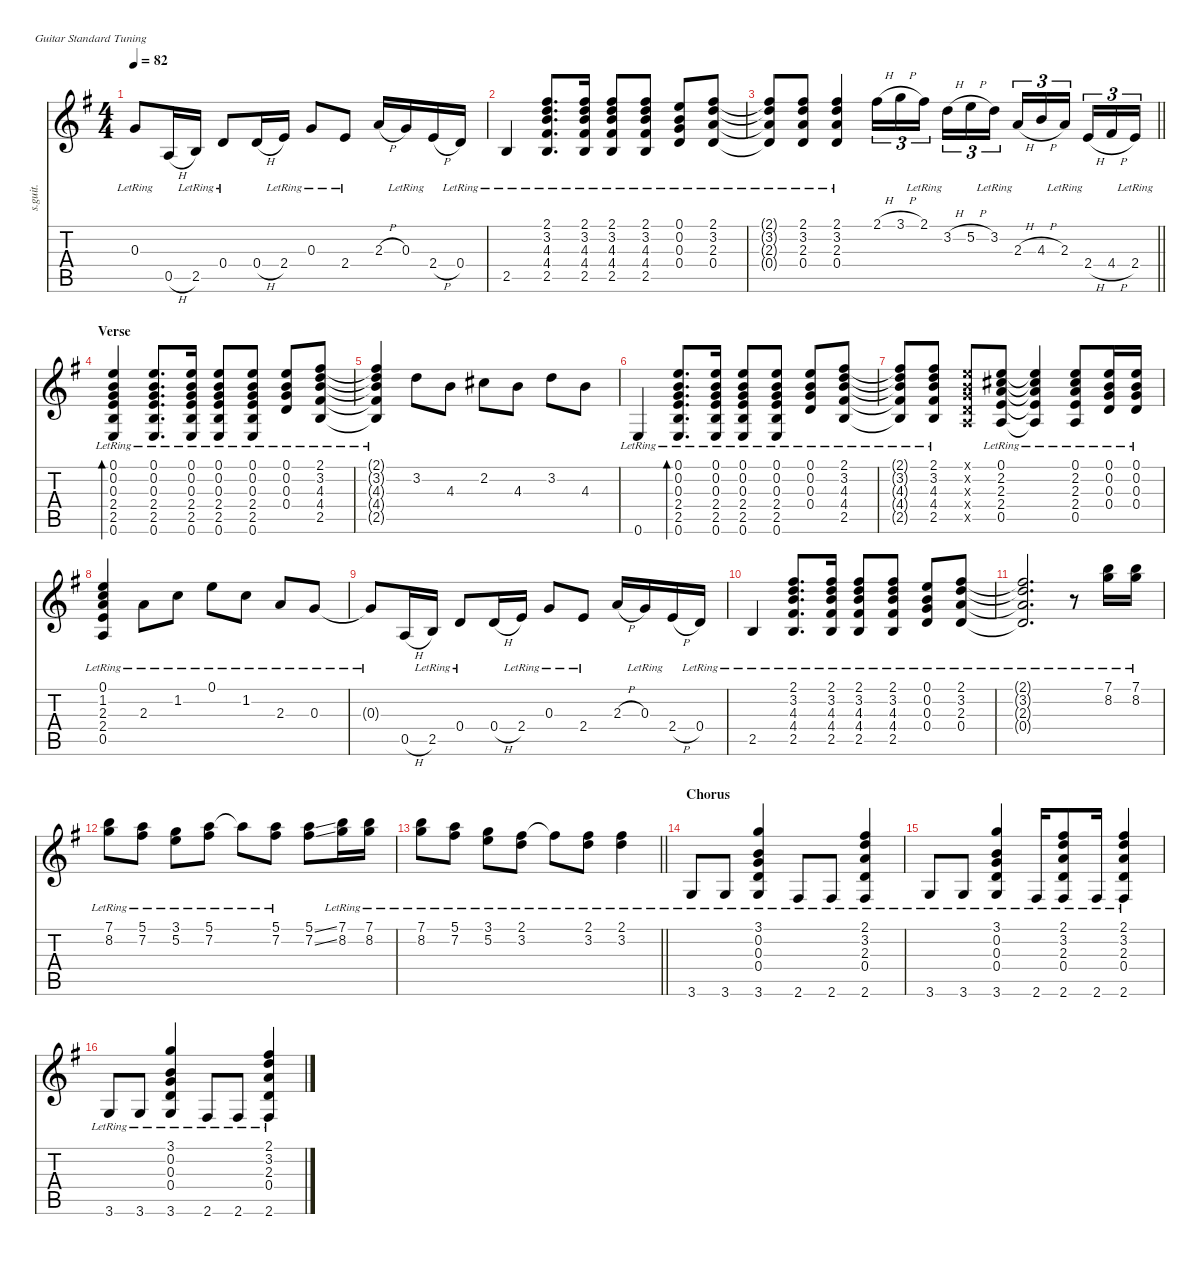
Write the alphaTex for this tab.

\defaultSystemsLayout 4
\hideDynamics
\bracketExtendMode nobrackets
\track ("Guitar Acoustic 1" "s.guit.") {instrument acousticguitarsteel}
\staff {score tabs}
\tuning (E4 B3 G3 D3 A2 E2)
\ts (4 4)
\tempo 82
\clef g2
\ks eminor
0.3{lr t acc forcenatural}.8{dy mf beam Up} 0.5{h acc forcenatural}.16{beam Up} 2.5{lr acc forcenatural}.16{beam Up} 0.4{lr acc forcenatural}.8{beam Up} 0.4{h acc forcenatural}.16{beam Up} 2.4{lr acc forcenatural}.16{beam Up} 0.3{lr acc forcenatural}.8{beam Up} 2.4{lr acc forcenatural}.8{beam Up} 2.3{h acc forcenatural}.16{beam Up} 0.3{lr acc forcenatural}.16{beam Up} 2.4{h acc forcenatural}.16{beam Up} 0.4{lr acc forcenatural}.16{beam Up} |
2.5{lr acc forcenatural}.4{beam Up} (2.1{lr acc #} 3.2{lr acc forcenatural} 4.3{lr acc forcenatural} 4.4{lr acc #} 2.5{lr acc forcenatural}).8{d beam Up} (2.1{lr acc #} 3.2{lr acc forcenatural} 4.3{lr acc forcenatural} 4.4{lr acc #} 2.5{lr acc forcenatural}).16{beam Up} (2.1{lr acc #} 3.2{lr acc forcenatural} 4.3{lr acc forcenatural} 4.4{lr acc #} 2.5{lr acc forcenatural}).8{beam Up} (2.1{lr acc #} 3.2{lr acc forcenatural} 4.3{lr acc forcenatural} 4.4{lr acc #} 2.5{lr acc forcenatural}).8{beam Up} (0.1{lr acc forcenatural} 0.2{lr acc forcenatural} 0.3{lr acc forcenatural} 0.4{lr acc forcenatural}).8{beam Up} (2.1{lr acc #} 3.2{lr acc forcenatural} 2.3{lr acc forcenatural} 0.4{lr acc forcenatural}).8{beam Up} |
\barLineRight lightlight
(2.1{lr t acc #} 3.2{lr t acc forcenatural} 2.3{lr t acc forcenatural} 0.4{lr t acc forcenatural}).8{beam Up} (2.1{lr acc #} 3.2{lr acc forcenatural} 2.3{lr acc forcenatural} 0.4{lr acc forcenatural}).8{beam Up} (2.1{lr acc #} 3.2{lr acc forcenatural} 2.3{lr acc forcenatural} 0.4{lr acc forcenatural}).4{beam Up} 2.1{h acc #}.16{tu (3 2) beam Down} 3.1{h acc forcenatural}.16{tu (3 2) beam Down} 2.1{lr acc #}.16{tu (3 2) beam Down} 3.2{h acc forcenatural}.16{tu (3 2) beam Down} 5.2{h acc forcenatural}.16{tu (3 2) beam Down} 3.2{lr acc forcenatural}.16{tu (3 2) beam Down} 2.3{h acc forcenatural}.16{tu (3 2) beam Up} 4.3{h acc forcenatural}.16{tu (3 2) beam Up} 2.3{lr acc forcenatural}.16{tu (3 2) beam Up} 2.4{h acc forcenatural}.16{tu (3 2) beam Up} 4.4{h acc #}.16{tu (3 2) beam Up} 2.4{lr acc forcenatural}.16{tu (3 2) beam Up} |
\section ("" "Verse")
(0.1{lr acc forcenatural} 0.2{lr acc forcenatural} 0.3{lr acc forcenatural} 2.4{lr acc forcenatural} 2.5{lr acc forcenatural} 0.6{lr acc forcenatural}).4{bd 60 beam Up} (0.1{lr acc forcenatural} 0.2{lr acc forcenatural} 0.3{lr acc forcenatural} 2.4{lr acc forcenatural} 2.5{lr acc forcenatural} 0.6{lr acc forcenatural}).8{d beam Up} (0.1{lr acc forcenatural} 0.2{lr acc forcenatural} 0.3{lr acc forcenatural} 2.4{lr acc forcenatural} 2.5{lr acc forcenatural} 0.6{lr acc forcenatural}).16{beam Up} (0.1{lr acc forcenatural} 0.2{lr acc forcenatural} 0.3{lr acc forcenatural} 2.4{lr acc forcenatural} 2.5{lr acc forcenatural} 0.6{lr acc forcenatural}).8{beam Up} (0.1{lr acc forcenatural} 0.2{lr acc forcenatural} 0.3{lr acc forcenatural} 2.4{lr acc forcenatural} 2.5{lr acc forcenatural} 0.6{lr acc forcenatural}).8{beam Up} (0.1{lr acc forcenatural} 0.2{lr acc forcenatural} 0.3{lr acc forcenatural} 0.4{lr acc forcenatural}).8{beam Up} (2.1{lr acc #} 3.2{lr acc forcenatural} 4.3{lr acc forcenatural} 4.4{lr acc #} 2.5{lr acc forcenatural}).8{beam Up} |
(2.1{lr t acc #} 3.2{lr t acc forcenatural} 4.3{lr t acc forcenatural} 4.4{lr t acc #} 2.5{lr t acc forcenatural}).4{beam Up} 3.2{acc forcenatural}.8{beam Down} 4.3{acc forcenatural}.8{beam Down} 2.2{acc #}.8{beam Down} 4.3{acc forcenatural}.8{beam Down} 3.2{acc forcenatural}.8{beam Down} 4.3{acc forcenatural}.8{beam Down} |
0.6{lr acc forcenatural}.4{beam Up} (0.1{lr acc forcenatural} 0.2{lr acc forcenatural} 0.3{lr acc forcenatural} 2.4{lr acc forcenatural} 2.5{lr acc forcenatural} 0.6{lr acc forcenatural}).8{d bd 60 beam Up} (0.1{lr acc forcenatural} 0.2{lr acc forcenatural} 0.3{lr acc forcenatural} 2.4{lr acc forcenatural} 2.5{lr acc forcenatural} 0.6{lr acc forcenatural}).16{beam Up} (0.1{lr acc forcenatural} 0.2{lr acc forcenatural} 0.3{lr acc forcenatural} 2.4{lr acc forcenatural} 2.5{lr acc forcenatural} 0.6{lr acc forcenatural}).8{beam Up} (0.1{lr acc forcenatural} 0.2{lr acc forcenatural} 0.3{lr acc forcenatural} 2.4{lr acc forcenatural} 2.5{lr acc forcenatural} 0.6{lr acc forcenatural}).8{beam Up} (0.1{lr acc forcenatural} 0.2{lr acc forcenatural} 0.3{lr acc forcenatural} 0.4{lr acc forcenatural}).8{beam Up} (2.1{lr acc #} 3.2{lr acc forcenatural} 4.3{lr acc forcenatural} 4.4{lr acc #} 2.5{lr acc forcenatural}).8{beam Up} |
(2.1{lr t acc #} 3.2{lr t acc forcenatural} 4.3{lr t acc forcenatural} 4.4{lr t acc #} 2.5{lr t acc forcenatural}).8{beam Up} (2.1{lr acc #} 3.2{lr acc forcenatural} 4.3{lr acc forcenatural} 4.4{lr acc #} 2.5{lr acc forcenatural}).8{beam Up} (0.1{x acc forcenatural} 0.2{x acc forcenatural} 0.3{x acc forcenatural} 0.4{x acc forcenatural} 0.5{x acc forcenatural}).8{beam Up} (0.1{lr acc forcenatural} 2.2{lr acc #} 2.3{lr acc forcenatural} 2.4{lr acc forcenatural} 0.5{lr acc forcenatural}).8{beam Up} (0.1{lr t acc forcenatural} 2.2{lr t acc #} 2.3{lr t acc forcenatural} 2.4{lr t acc forcenatural} 0.5{lr t acc forcenatural}).4{beam Up} (0.1{lr acc forcenatural} 2.2{lr acc #} 2.3{lr acc forcenatural} 2.4{lr acc forcenatural} 0.5{lr acc forcenatural}).8{beam Up} (0.1{lr acc forcenatural} 0.2{lr acc forcenatural} 0.3{lr acc forcenatural} 0.4{lr acc forcenatural}).16{beam Up} (0.1{lr acc forcenatural} 0.2{lr acc forcenatural} 0.3{lr acc forcenatural} 0.4{lr acc forcenatural}).16{beam Up} |
(0.1{lr acc forcenatural} 1.2{lr acc forcenatural} 2.3{lr acc forcenatural} 2.4{lr acc forcenatural} 0.5{lr acc forcenatural}).4{beam Up} 2.3{lr acc forcenatural}.8{beam Down} 1.2{lr acc forcenatural}.8{beam Down} 0.1{lr acc forcenatural}.8{beam Down} 1.2{lr acc forcenatural}.8{beam Down} 2.3{lr acc forcenatural}.8{beam Up} 0.3{lr acc forcenatural}.8{beam Up} |
0.3{lr t acc forcenatural}.8{beam Up} 0.5{h acc forcenatural}.16{beam Up} 2.5{lr acc forcenatural}.16{beam Up} 0.4{lr acc forcenatural}.8{beam Up} 0.4{h acc forcenatural}.16{beam Up} 2.4{lr acc forcenatural}.16{beam Up} 0.3{lr acc forcenatural}.8{beam Up} 2.4{lr acc forcenatural}.8{beam Up} 2.3{h acc forcenatural}.16{beam Up} 0.3{lr acc forcenatural}.16{beam Up} 2.4{h acc forcenatural}.16{beam Up} 0.4{lr acc forcenatural}.16{beam Up} |
2.5{lr acc forcenatural}.4{beam Up} (2.1{lr acc #} 3.2{lr acc forcenatural} 4.3{lr acc forcenatural} 4.4{lr acc #} 2.5{lr acc forcenatural}).8{d beam Up} (2.1{lr acc #} 3.2{lr acc forcenatural} 4.3{lr acc forcenatural} 4.4{lr acc #} 2.5{lr acc forcenatural}).16{beam Up} (2.1{lr acc #} 3.2{lr acc forcenatural} 4.3{lr acc forcenatural} 4.4{lr acc #} 2.5{lr acc forcenatural}).8{beam Up} (2.1{lr acc #} 3.2{lr acc forcenatural} 4.3{lr acc forcenatural} 4.4{lr acc #} 2.5{lr acc forcenatural}).8{beam Up} (0.1{lr acc forcenatural} 0.2{lr acc forcenatural} 0.3{lr acc forcenatural} 0.4{lr acc forcenatural}).8{beam Up} (2.1{lr acc #} 3.2{lr acc forcenatural} 2.3{lr acc forcenatural} 0.4{lr acc forcenatural}).8{beam Up} |
(2.1{lr t acc #} 3.2{lr t acc forcenatural} 2.3{lr t acc forcenatural} 0.4{lr t acc forcenatural}).2{d beam Up} r.8{beam Down} (7.1{lr acc forcenatural} 8.2{lr acc forcenatural}).16{beam Down} (7.1{lr acc forcenatural} 8.2{lr acc forcenatural}).16{beam Down} |
(7.1{lr acc forcenatural} 8.2{lr acc forcenatural}).8{beam Down} (5.1{lr acc forcenatural} 7.2{lr acc #}).8{beam Down} (3.1{lr acc forcenatural} 5.2{lr acc forcenatural}).8{beam Down} (5.1{lr acc forcenatural} 7.2{lr acc #}).8{beam Down} 5.1{lr t acc forcenatural}.8{beam Down} (5.1{lr acc forcenatural} 7.2{lr acc #}).8{beam Down} (5.1{ss acc forcenatural} 7.2{ss acc #}).8{beam Down} (7.1{lr acc forcenatural} 8.2{lr acc forcenatural}).16{beam Down} (7.1{lr acc forcenatural} 8.2{lr acc forcenatural}).16{beam Down} |
\barLineRight lightlight
(7.1{lr acc forcenatural} 8.2{lr acc forcenatural}).8{beam Down} (5.1{lr acc forcenatural} 7.2{lr acc #}).8{beam Down} (3.1{lr acc forcenatural} 5.2{lr acc forcenatural}).8{beam Down} (2.1{lr acc #} 3.2{lr acc forcenatural}).8{beam Down} 2.1{lr t acc #}.8{beam Down} (2.1{lr acc #} 3.2{lr acc forcenatural}).8{beam Down} (2.1{lr acc #} 3.2{lr acc forcenatural}).4{beam Down} |
\section ("" "Chorus")
3.6{lr acc forcenatural}.8{beam Up} 3.6{lr acc forcenatural}.8{beam Up} (3.1{lr acc forcenatural} 0.2{lr acc forcenatural} 0.3{lr acc forcenatural} 0.4{lr acc forcenatural} 3.6{lr acc forcenatural}).4{beam Up} 2.6{lr acc #}.8{beam Up} 2.6{lr acc #}.8{beam Up} (2.1{lr acc #} 3.2{lr acc forcenatural} 2.3{lr acc forcenatural} 0.4{lr acc forcenatural} 2.6{lr acc #}).4{beam Up} |
3.6{lr acc forcenatural}.8{beam Up} 3.6{lr acc forcenatural}.8{beam Up} (3.1{lr acc forcenatural} 0.2{lr acc forcenatural} 0.3{lr acc forcenatural} 0.4{lr acc forcenatural} 3.6{lr acc forcenatural}).4{beam Up} 2.6{lr acc #}.16{beam Up} (2.1{lr acc #} 3.2{lr acc forcenatural} 2.3{lr acc forcenatural} 0.4{lr acc forcenatural} 2.6{lr acc #}).8{beam Up} 2.6{lr acc #}.16{beam Up} (2.1{lr acc #} 3.2{lr acc forcenatural} 2.3{lr acc forcenatural} 0.4{lr acc forcenatural} 2.6{lr acc #}).4{beam Up} |
3.6{lr acc forcenatural}.8{beam Up} 3.6{lr acc forcenatural}.8{beam Up} (3.1{lr acc forcenatural} 0.2{lr acc forcenatural} 0.3{lr acc forcenatural} 0.4{lr acc forcenatural} 3.6{lr acc forcenatural}).4{beam Up} 2.6{lr acc #}.8{beam Up} 2.6{lr acc #}.8{beam Up} (2.1{lr acc #} 3.2{lr acc forcenatural} 2.3{lr acc forcenatural} 0.4{lr acc forcenatural} 2.6{lr acc #}).4{beam Up}
